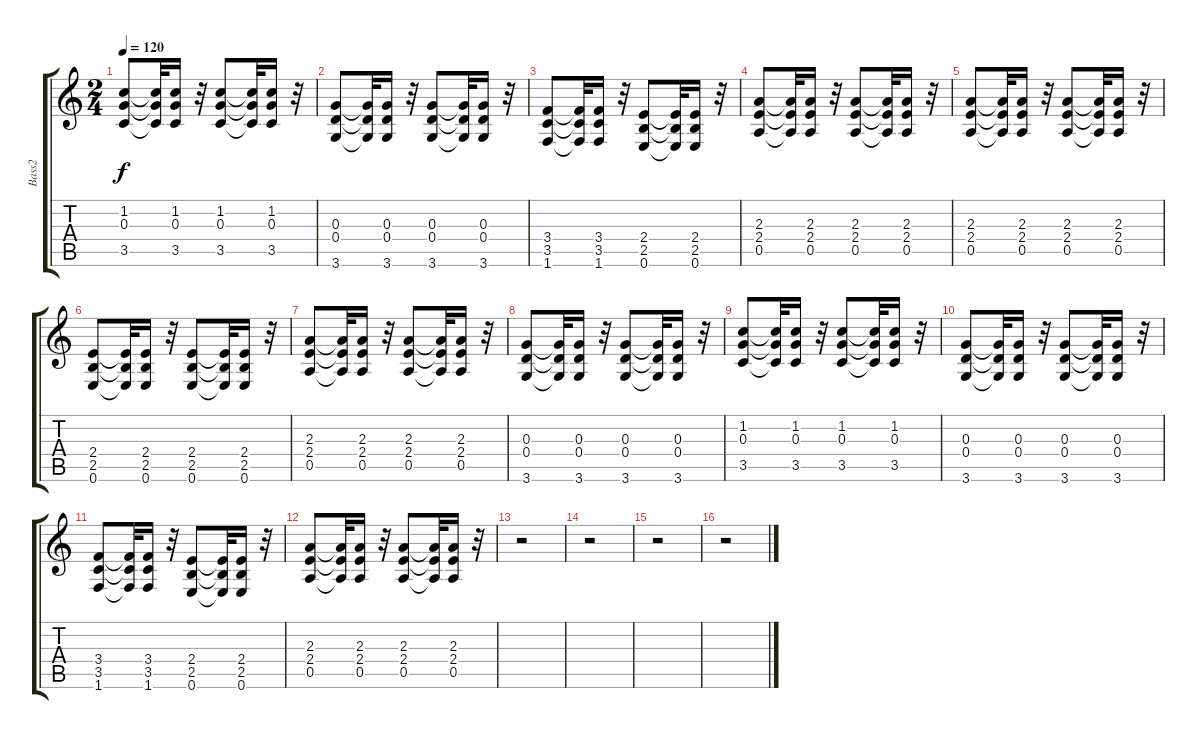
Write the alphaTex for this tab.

\track ("Bass2" "Bass2") {instrument synthbass2}
\staff {score tabs}
\tuning (E4 B3 G3 D3 A2 E2) {hide}
\ts (2 4)
\tempo 120
\clef g2
\ks c
(1.2 0.3 3.5).8{dy f} (1.2{t} 0.3{t} 3.5{t}).32 (1.2 0.3 3.5).16 r.32 (1.2 0.3 3.5).8 (1.2{t} 0.3{t} 3.5{t}).32 (1.2 0.3 3.5).16 r.32 |
(0.3 0.4 3.6).8 (0.3{t} 0.4{t} 3.6{t}).32 (0.3 0.4 3.6).16 r.32 (0.3 0.4 3.6).8 (0.3{t} 0.4{t} 3.6{t}).32 (0.3 0.4 3.6).16 r.32 |
(3.4 3.5 1.6).8 (3.4{t} 3.5{t} 1.6{t}).32 (3.4 3.5 1.6).16 r.32 (2.4 2.5 0.6).8 (2.4{t} 2.5{t} 0.6{t}).32 (2.4 2.5 0.6).16 r.32 |
(2.3 2.4 0.5).8 (2.3{t} 2.4{t} 0.5{t}).32 (2.3 2.4 0.5).16 r.32 (2.3 2.4 0.5).8 (2.3{t} 2.4{t} 0.5{t}).32 (2.3 2.4 0.5).16 r.32 |
(2.3 2.4 0.5).8 (2.3{t} 2.4{t} 0.5{t}).32 (2.3 2.4 0.5).16 r.32 (2.3 2.4 0.5).8 (2.3{t} 2.4{t} 0.5{t}).32 (2.3 2.4 0.5).16 r.32 |
(2.4 2.5 0.6).8 (2.4{t} 2.5{t} 0.6{t}).32 (2.4 2.5 0.6).16 r.32 (2.4 2.5 0.6).8 (2.4{t} 2.5{t} 0.6{t}).32 (2.4 2.5 0.6).16 r.32 |
(2.3 2.4 0.5).8 (2.3{t} 2.4{t} 0.5{t}).32 (2.3 2.4 0.5).16 r.32 (2.3 2.4 0.5).8 (2.3{t} 2.4{t} 0.5{t}).32 (2.3 2.4 0.5).16 r.32 |
(0.3 0.4 3.6).8 (0.3{t} 0.4{t} 3.6{t}).32 (0.3 0.4 3.6).16 r.32 (0.3 0.4 3.6).8 (0.3{t} 0.4{t} 3.6{t}).32 (0.3 0.4 3.6).16 r.32 |
(1.2 0.3 3.5).8 (1.2{t} 0.3{t} 3.5{t}).32 (1.2 0.3 3.5).16 r.32 (1.2 0.3 3.5).8 (1.2{t} 0.3{t} 3.5{t}).32 (1.2 0.3 3.5).16 r.32 |
(0.3 0.4 3.6).8 (0.3{t} 0.4{t} 3.6{t}).32 (0.3 0.4 3.6).16 r.32 (0.3 0.4 3.6).8 (0.3{t} 0.4{t} 3.6{t}).32 (0.3 0.4 3.6).16 r.32 |
(3.4 3.5 1.6).8 (3.4{t} 3.5{t} 1.6{t}).32 (3.4 3.5 1.6).16 r.32 (2.4 2.5 0.6).8 (2.4{t} 2.5{t} 0.6{t}).32 (2.4 2.5 0.6).16 r.32 |
(2.3 2.4 0.5).8 (2.3{t} 2.4{t} 0.5{t}).32 (2.3 2.4 0.5).16 r.32 (2.3 2.4 0.5).8 (2.3{t} 2.4{t} 0.5{t}).32 (2.3 2.4 0.5).16 r.32 |
r.2 |
r.2 |
r.2 |
r.2
